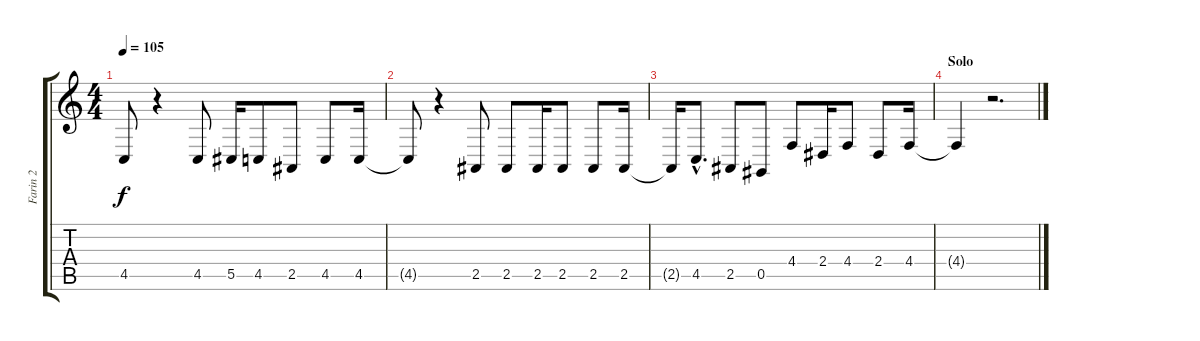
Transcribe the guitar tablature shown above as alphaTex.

\track ("Farin 2" "Farin 2") {instrument electricgrandpiano}
\staff {score tabs}
\tuning (Eb4 Bb3 Gb3 Db3 Ab2 Eb2) {hide}
\ts (4 4)
\tempo 105
\clef g2
\ks c
4.5{t}.8{dy f} r.4 4.5.8 5.5.16 4.5.8 2.5.8 4.5.8 4.5.16 |
4.5{t}.8 r.4 2.5.8 2.5.8 2.5.16 2.5.8 2.5.8 2.5.16 |
2.5{t}.16 4.5{hac}.8{d} 2.5.8 0.5.8 4.4.8 2.4.16 4.4.8 2.4.8 4.4.16 |
\section ("" "Solo")
4.4{t}.4 r.2{d}
